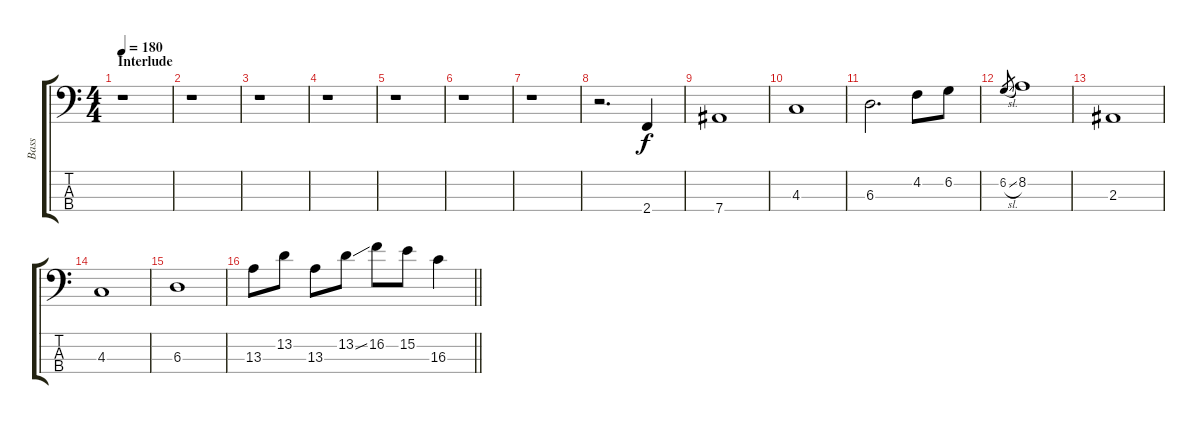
\track ("Bass" "Bass") {instrument electricbassfinger}
\staff {score tabs}
\tuning (Gb2 Db2 Ab1 Eb1) {hide}
\ts (4 4)
\section ("" "Interlude")
\tempo 180
\clef f4
\ks c
r.1{dy f} |
r.1 |
r.1 |
r.1 |
r.1 |
r.1 |
r.1 |
r.2{d} 2.4.4 |
7.4.1 |
4.3.1 |
6.3.2{d} 4.2.8 6.2.8 |
6.2{sl}.8{gr} 8.2.1 |
2.3.1 |
4.3.1 |
6.3.1 |
\barLineRight lightlight
13.3.8 13.2.8 13.3.8 13.2{ss}.8 16.2.8 15.2.8 16.3.4
